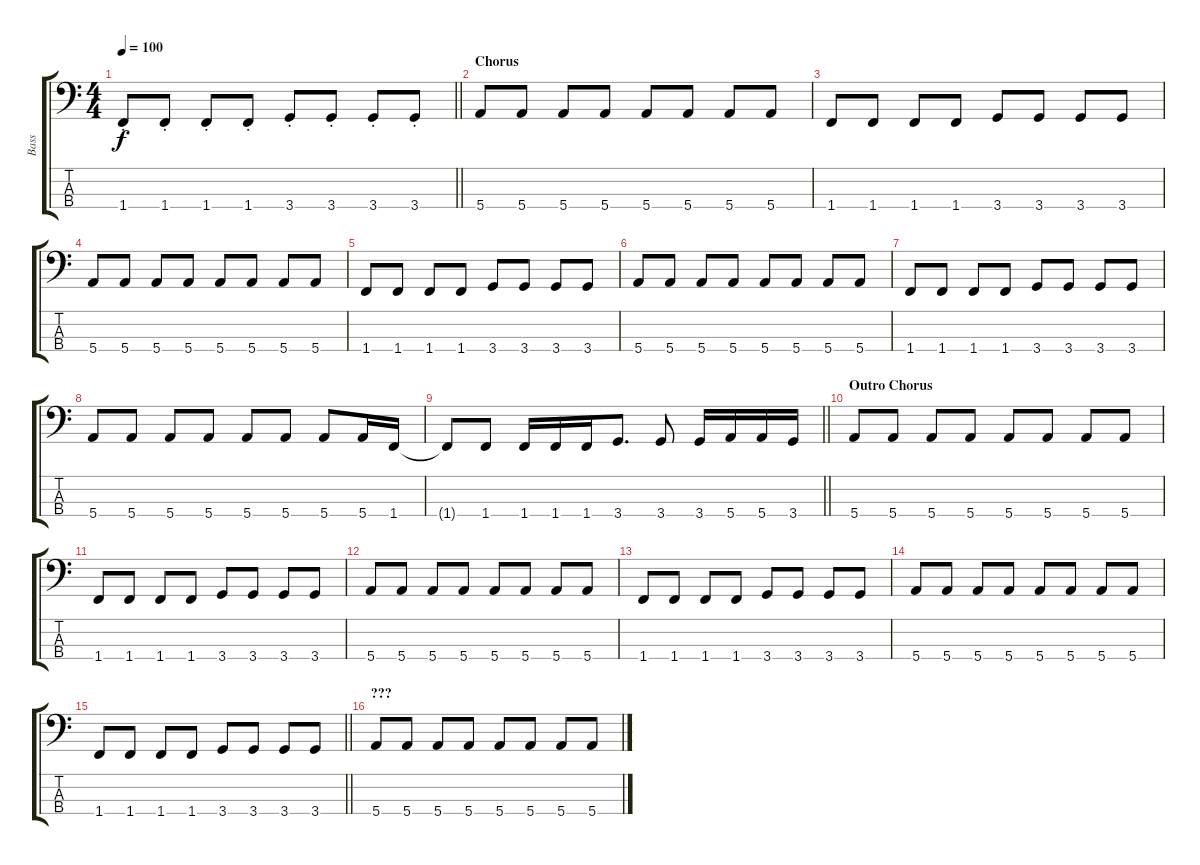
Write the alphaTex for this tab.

\track ("Bass" "Bass") {instrument electricbassfinger}
\staff {score tabs}
\tuning (G2 D2 A1 E1) {hide}
\ts (4 4)
\tempo 100
\clef f4
\barLineRight lightlight
\ks c
1.4{st}.8{dy f} 1.4{st}.8 1.4{st}.8 1.4{st}.8 3.4{st}.8 3.4{st}.8 3.4{st}.8 3.4{st}.8 |
\section ("" "Chorus")
5.4.8 5.4.8 5.4.8 5.4.8 5.4.8 5.4.8 5.4.8 5.4.8 |
1.4.8 1.4.8 1.4.8 1.4.8 3.4.8 3.4.8 3.4.8 3.4.8 |
5.4.8 5.4.8 5.4.8 5.4.8 5.4.8 5.4.8 5.4.8 5.4.8 |
1.4.8 1.4.8 1.4.8 1.4.8 3.4.8 3.4.8 3.4.8 3.4.8 |
5.4.8 5.4.8 5.4.8 5.4.8 5.4.8 5.4.8 5.4.8 5.4.8 |
1.4.8 1.4.8 1.4.8 1.4.8 3.4.8 3.4.8 3.4.8 3.4.8 |
5.4.8 5.4.8 5.4.8 5.4.8 5.4.8 5.4.8 5.4.8 5.4.16 1.4.16 |
\barLineRight lightlight
1.4{t}.8 1.4.8 1.4.16 1.4.16 1.4.16 3.4.8{d} 3.4.8 3.4.16 5.4.16 5.4.16 3.4.16 |
\section ("" "Outro Chorus")
5.4.8 5.4.8 5.4.8 5.4.8 5.4.8 5.4.8 5.4.8 5.4.8 |
1.4.8 1.4.8 1.4.8 1.4.8 3.4.8 3.4.8 3.4.8 3.4.8 |
5.4.8 5.4.8 5.4.8 5.4.8 5.4.8 5.4.8 5.4.8 5.4.8 |
1.4.8 1.4.8 1.4.8 1.4.8 3.4.8 3.4.8 3.4.8 3.4.8 |
5.4.8 5.4.8 5.4.8 5.4.8 5.4.8 5.4.8 5.4.8 5.4.8 |
\barLineRight lightlight
1.4.8 1.4.8 1.4.8 1.4.8 3.4.8 3.4.8 3.4.8 3.4.8 |
\section ("" "???")
5.4.8 5.4.8 5.4.8 5.4.8 5.4.8 5.4.8 5.4.8 5.4.8
